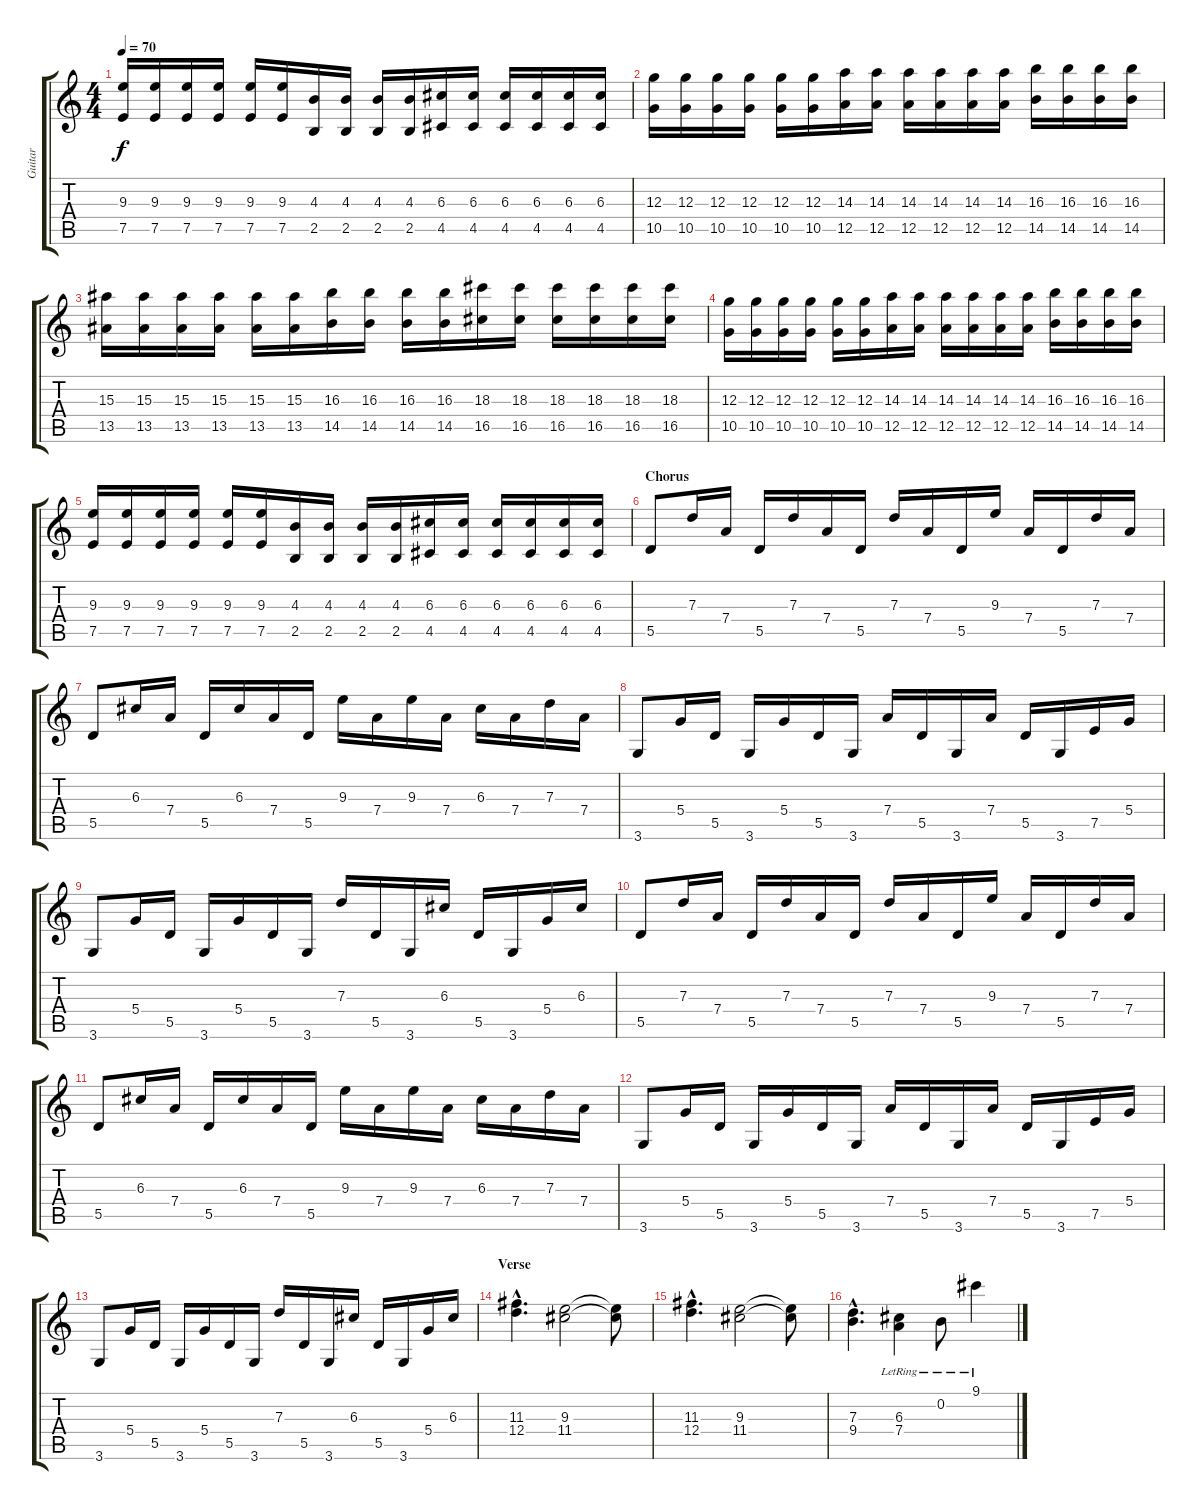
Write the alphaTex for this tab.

\track ("Guitar" "Guitar") {instrument electricguitarjazz}
\staff {score tabs}
\tuning (E4 B3 G3 D3 A2 E2) {hide}
\ts (4 4)
\tempo 70
\clef g2
\ks c
(9.3 7.5).16{dy f} (9.3 7.5).16 (9.3 7.5).16 (9.3 7.5).16 (9.3 7.5).16 (9.3 7.5).16 (4.3 2.5).16 (4.3 2.5).16 (4.3 2.5).16 (4.3 2.5).16 (6.3 4.5).16 (6.3 4.5).16 (6.3 4.5).16 (6.3 4.5).16 (6.3 4.5).16 (6.3 4.5).16 |
(12.3 10.5).16 (12.3 10.5).16 (12.3 10.5).16 (12.3 10.5).16 (12.3 10.5).16 (12.3 10.5).16 (14.3 12.5).16 (14.3 12.5).16 (14.3 12.5).16 (14.3 12.5).16 (14.3 12.5).16 (14.3 12.5).16 (16.3 14.5).16 (16.3 14.5).16 (16.3 14.5).16 (16.3 14.5).16 |
(15.3 13.5).16 (15.3 13.5).16 (15.3 13.5).16 (15.3 13.5).16 (15.3 13.5).16 (15.3 13.5).16 (16.3 14.5).16 (16.3 14.5).16 (16.3 14.5).16 (16.3 14.5).16 (18.3 16.5).16 (18.3 16.5).16 (18.3 16.5).16 (18.3 16.5).16 (18.3 16.5).16 (18.3 16.5).16 |
(12.3 10.5).16 (12.3 10.5).16 (12.3 10.5).16 (12.3 10.5).16 (12.3 10.5).16 (12.3 10.5).16 (14.3 12.5).16 (14.3 12.5).16 (14.3 12.5).16 (14.3 12.5).16 (14.3 12.5).16 (14.3 12.5).16 (16.3 14.5).16 (16.3 14.5).16 (16.3 14.5).16 (16.3 14.5).16 |
(9.3 7.5).16 (9.3 7.5).16 (9.3 7.5).16 (9.3 7.5).16 (9.3 7.5).16 (9.3 7.5).16 (4.3 2.5).16 (4.3 2.5).16 (4.3 2.5).16 (4.3 2.5).16 (6.3 4.5).16 (6.3 4.5).16 (6.3 4.5).16 (6.3 4.5).16 (6.3 4.5).16 (6.3 4.5).16 |
\section ("" "Chorus")
5.5.8{volume 13} 7.3.16 7.4.16 5.5.16 7.3.16 7.4.16 5.5.16 7.3.16 7.4.16 5.5.16 9.3.16 7.4.16 5.5.16 7.3.16 7.4.16 |
5.5.8 6.3.16 7.4.16 5.5.16 6.3.16 7.4.16 5.5.16 9.3.16 7.4.16 9.3.16 7.4.16 6.3.16 7.4.16 7.3.16 7.4.16 |
3.6.8 5.4.16 5.5.16 3.6.16 5.4.16 5.5.16 3.6.16 7.4.16 5.5.16 3.6.16 7.4.16 5.5.16 3.6.16 7.5.16 5.4.16 |
3.6.8 5.4.16 5.5.16 3.6.16 5.4.16 5.5.16 3.6.16 7.3.16 5.5.16 3.6.16 6.3.16 5.5.16 3.6.16 5.4.16 6.3.16 |
5.5.8 7.3.16 7.4.16 5.5.16 7.3.16 7.4.16 5.5.16 7.3.16 7.4.16 5.5.16 9.3.16 7.4.16 5.5.16 7.3.16 7.4.16 |
5.5.8 6.3.16 7.4.16 5.5.16 6.3.16 7.4.16 5.5.16 9.3.16 7.4.16 9.3.16 7.4.16 6.3.16 7.4.16 7.3.16 7.4.16 |
3.6.8 5.4.16 5.5.16 3.6.16 5.4.16 5.5.16 3.6.16 7.4.16 5.5.16 3.6.16 7.4.16 5.5.16 3.6.16 7.5.16 5.4.16 |
3.6.8 5.4.16 5.5.16 3.6.16 5.4.16 5.5.16 3.6.16 7.3.16 5.5.16 3.6.16 6.3.16 5.5.16 3.6.16 5.4.16 6.3.16 |
\section ("" "Verse")
(11.3{hac} 12.4{hac}).4{d instrument electricguitarjazz} (9.3 11.4).2 (9.3{t} 11.4{t}).8 |
(11.3{hac} 12.4{hac}).4{d} (9.3 11.4).2 (9.3{t} 11.4{t}).8 |
(7.3{hac} 9.4{hac}).4{d} (6.3{lr} 7.4{lr}).4 0.2{lr}.8 9.1{lr}.4
